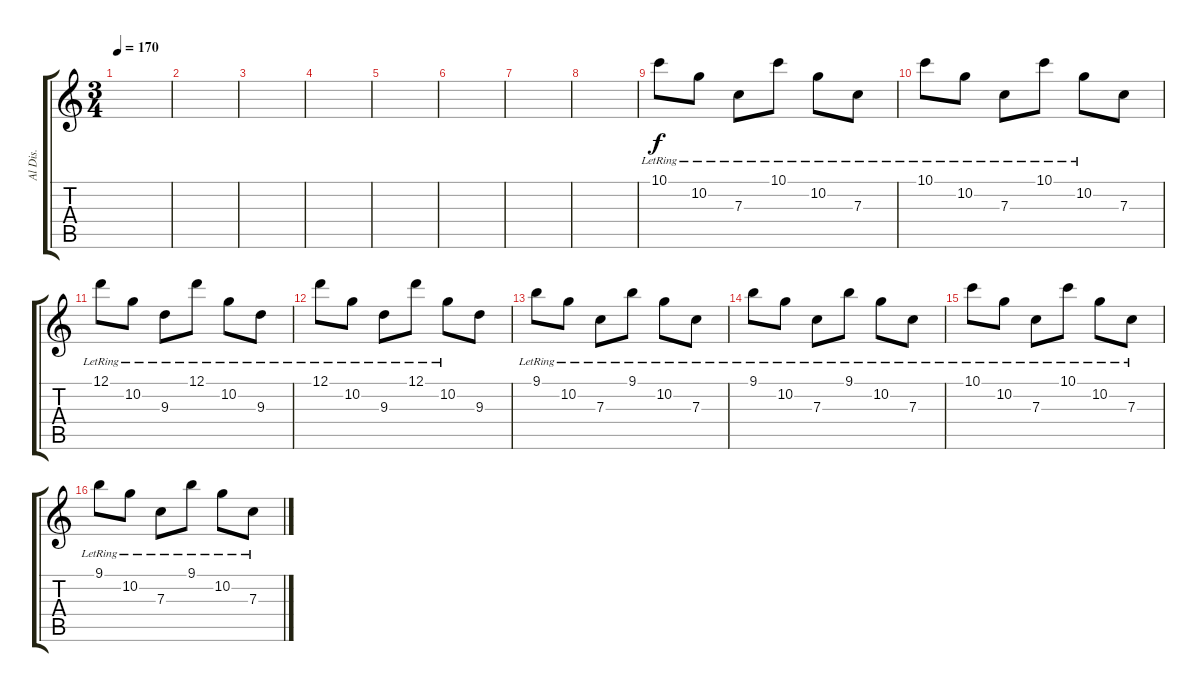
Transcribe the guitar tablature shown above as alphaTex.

\track ("Al Dis." "Al Dis.") {instrument distortionguitar}
\staff {score tabs}
\tuning (D4 A3 F3 C3 G2 C2) {hide}
\ts (3 4)
\tempo 170
\clef g2
\ks c
|
|
|
|
|
|
|
|
10.1{lr}.8 10.2{lr}.8 7.3{lr}.8 10.1{lr}.8 10.2{lr}.8 7.3{lr}.8 |
10.1{lr}.8 10.2{lr}.8 7.3{lr}.8 10.1{lr}.8 10.2{lr}.8 7.3.8 |
12.1{lr}.8 10.2{lr}.8 9.3{lr}.8 12.1{lr}.8 10.2{lr}.8 9.3{lr}.8 |
12.1{lr}.8 10.2{lr}.8 9.3{lr}.8 12.1{lr}.8 10.2{lr}.8 9.3.8 |
9.1{lr}.8 10.2{lr}.8 7.3{lr}.8 9.1{lr}.8 10.2{lr}.8 7.3{lr}.8 |
9.1{lr}.8 10.2{lr}.8 7.3{lr}.8 9.1{lr}.8 10.2{lr}.8 7.3{lr}.8 |
10.1{lr}.8 10.2{lr}.8 7.3{lr}.8 10.1{lr}.8 10.2{lr}.8 7.3{lr}.8 |
9.1{lr}.8 10.2{lr}.8 7.3{lr}.8 9.1{lr}.8 10.2{lr}.8 7.3{lr}.8
